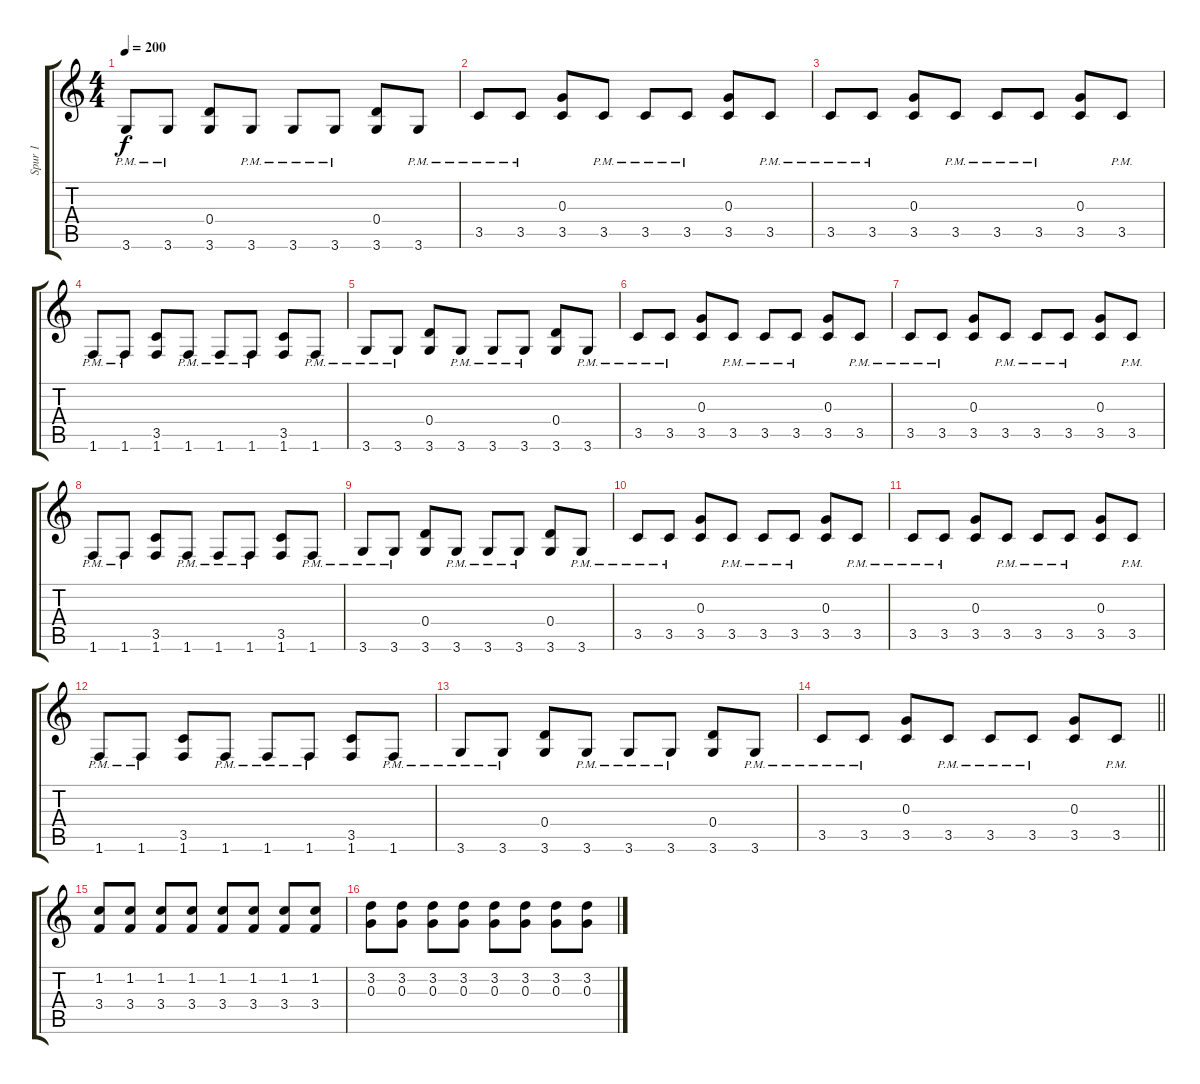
\track ("Spur 1" "Spur 1") {instrument distortionguitar}
\staff {score tabs}
\tuning (E4 B3 G3 D3 A2 E2) {hide}
\ts (4 4)
\tempo 200
\clef g2
\ks c
3.6{pm}.8{dy f} 3.6{pm}.8 (0.4 3.6).8 3.6{pm}.8 3.6{pm}.8 3.6{pm}.8 (0.4 3.6).8 3.6{pm}.8 |
3.5{pm}.8 3.5{pm}.8 (0.3 3.5).8 3.5{pm}.8 3.5{pm}.8 3.5{pm}.8 (0.3 3.5).8 3.5{pm}.8 |
3.5{pm}.8 3.5{pm}.8 (0.3 3.5).8 3.5{pm}.8 3.5{pm}.8 3.5{pm}.8 (0.3 3.5).8 3.5{pm}.8 |
1.6{pm}.8 1.6{pm}.8 (3.5 1.6).8 1.6{pm}.8 1.6{pm}.8 1.6{pm}.8 (3.5 1.6).8 1.6{pm}.8 |
3.6{pm}.8 3.6{pm}.8 (0.4 3.6).8 3.6{pm}.8 3.6{pm}.8 3.6{pm}.8 (0.4 3.6).8 3.6{pm}.8 |
3.5{pm}.8 3.5{pm}.8 (0.3 3.5).8 3.5{pm}.8 3.5{pm}.8 3.5{pm}.8 (0.3 3.5).8 3.5{pm}.8 |
3.5{pm}.8 3.5{pm}.8 (0.3 3.5).8 3.5{pm}.8 3.5{pm}.8 3.5{pm}.8 (0.3 3.5).8 3.5{pm}.8 |
1.6{pm}.8 1.6{pm}.8 (3.5 1.6).8 1.6{pm}.8 1.6{pm}.8 1.6{pm}.8 (3.5 1.6).8 1.6{pm}.8 |
3.6{pm}.8 3.6{pm}.8 (0.4 3.6).8 3.6{pm}.8 3.6{pm}.8 3.6{pm}.8 (0.4 3.6).8 3.6{pm}.8 |
3.5{pm}.8 3.5{pm}.8 (0.3 3.5).8 3.5{pm}.8 3.5{pm}.8 3.5{pm}.8 (0.3 3.5).8 3.5{pm}.8 |
3.5{pm}.8 3.5{pm}.8 (0.3 3.5).8 3.5{pm}.8 3.5{pm}.8 3.5{pm}.8 (0.3 3.5).8 3.5{pm}.8 |
1.6{pm}.8 1.6{pm}.8 (3.5 1.6).8 1.6{pm}.8 1.6{pm}.8 1.6{pm}.8 (3.5 1.6).8 1.6{pm}.8 |
3.6{pm}.8 3.6{pm}.8 (0.4 3.6).8 3.6{pm}.8 3.6{pm}.8 3.6{pm}.8 (0.4 3.6).8 3.6{pm}.8 |
\barLineRight lightlight
3.5{pm}.8 3.5{pm}.8 (0.3 3.5).8 3.5{pm}.8 3.5{pm}.8 3.5{pm}.8 (0.3 3.5).8 3.5{pm}.8 |
(1.2 3.4).8 (1.2 3.4).8 (1.2 3.4).8 (1.2 3.4).8 (1.2 3.4).8 (1.2 3.4).8 (1.2 3.4).8 (1.2 3.4).8 |
(3.2 0.3).8 (3.2 0.3).8 (3.2 0.3).8 (3.2 0.3).8 (3.2 0.3).8 (3.2 0.3).8 (3.2 0.3).8 (3.2 0.3).8
